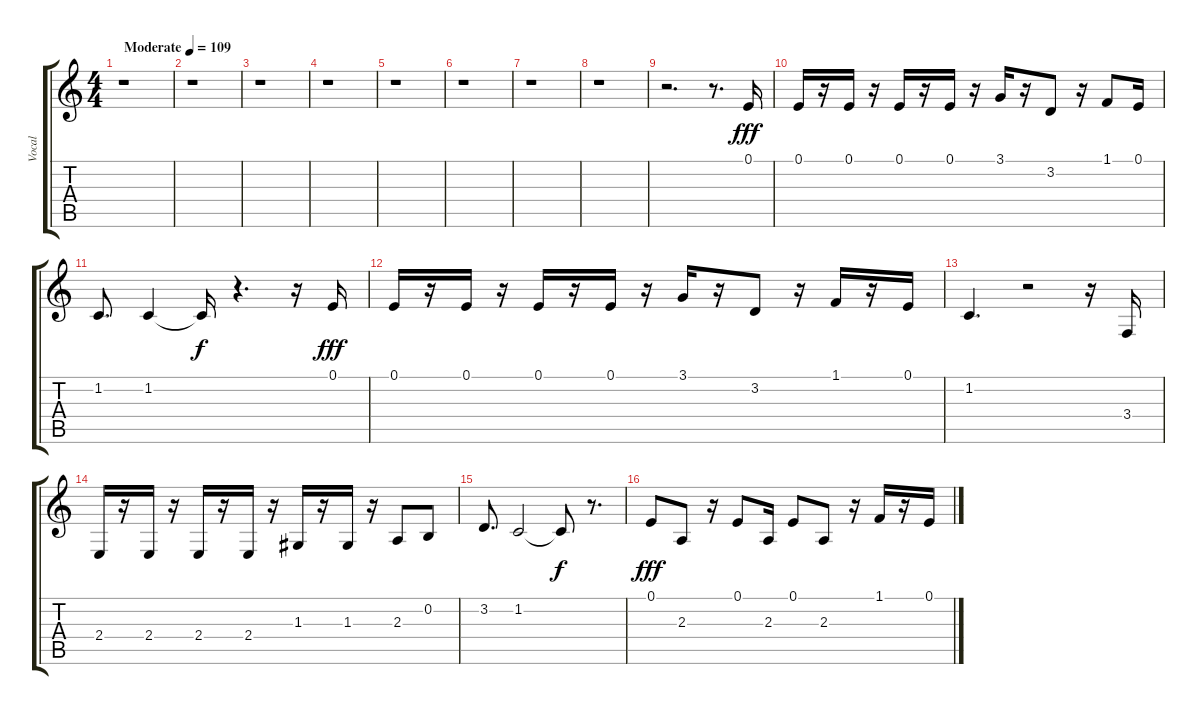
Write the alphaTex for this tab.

\track ("Vocal" "Vocal") {instrument clarinet}
\staff {score tabs}
\tuning (E4 B3 G3 D3 A2 E2) {hide}
\ts (4 4)
\tempo (109 "Moderate")
\clef g2
\ks c
r.1{dy fff instrument clarinet} |
r.1 |
r.1 |
r.1 |
r.1 |
r.1 |
r.1 |
r.1 |
r.2{d} r.8{d} 0.1.16 |
0.1.16 r.16 0.1.16 r.16 0.1.16 r.16 0.1.16 r.16 3.1.16 r.16 3.2.8 r.16 1.1.8 0.1.16 |
1.2.8{d} 1.2.4 1.2{t}.16{dy f} r.4{d} r.16 0.1.16{dy fff} |
0.1.16 r.16 0.1.16 r.16 0.1.16 r.16 0.1.16 r.16 3.1.16 r.16 3.2.8 r.16 1.1.16 r.16 0.1.16 |
1.2.4{d} r.2 r.16 3.4.16 |
2.4.16 r.16 2.4.16 r.16 2.4.16 r.16 2.4.16 r.16 1.3.16 r.16 1.3.16 r.16 2.3.8 0.2.8 |
3.2.8{d} 1.2.2 1.2{t}.8{dy f} r.8{d} |
0.1.8{dy fff} 2.3.8 r.16 0.1.8 2.3.16 0.1.8 2.3.8 r.16 1.1.16 r.16 0.1.16
